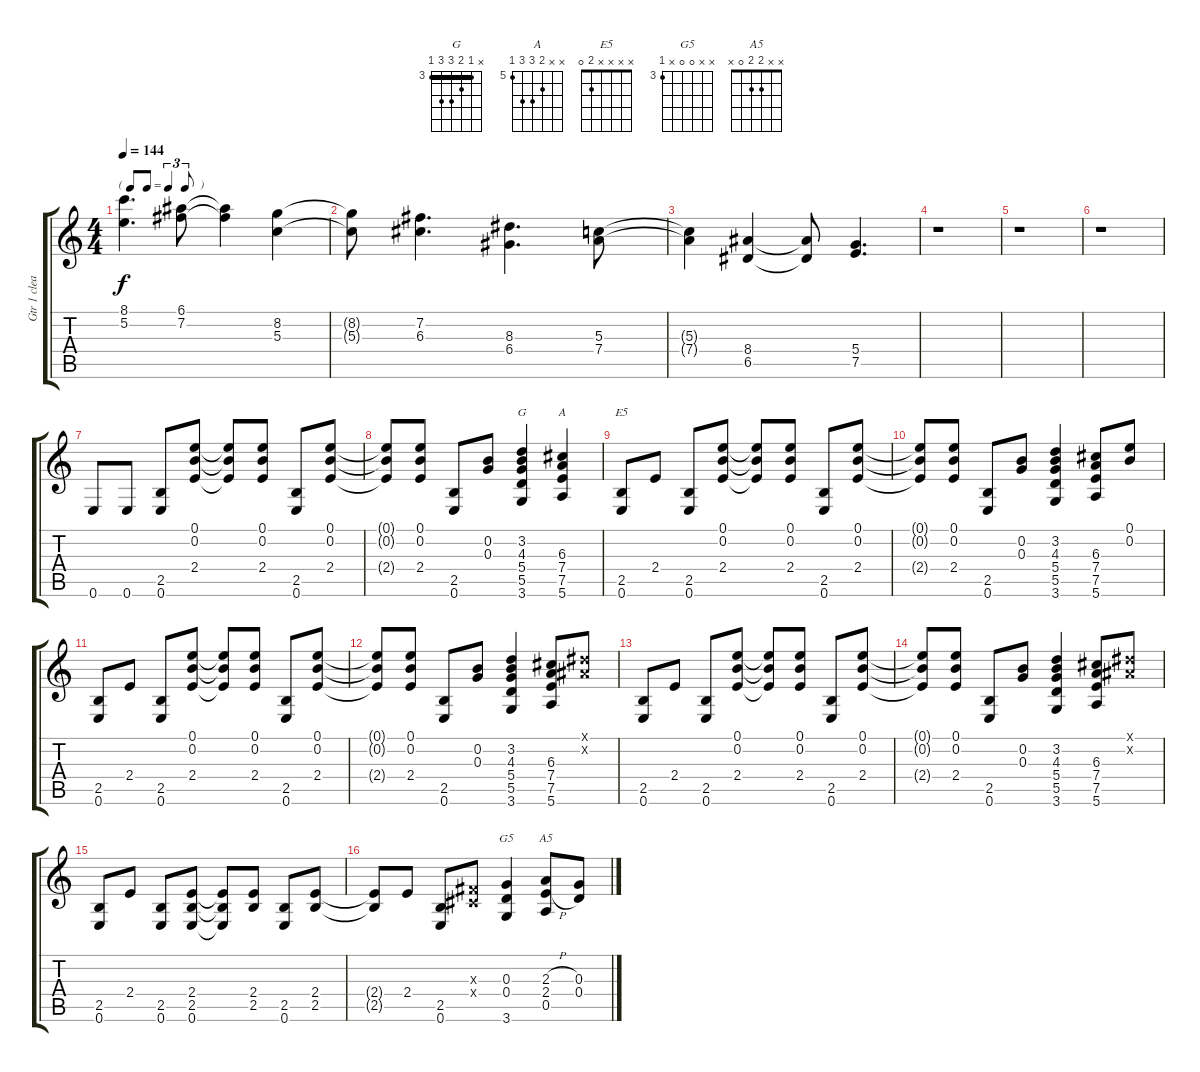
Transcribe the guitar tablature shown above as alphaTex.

\track ("Gtr 1 clean" "Gtr 1 clea") {instrument electricguitarclean}
\staff {score tabs}
\tuning (E4 B3 G3 D3 A2 E2) {hide}
\chord ("G" x 3 4 5 5 3) {firstfret 3 barre 3}
\chord ("A" x x 6 7 7 5) {firstfret 5}
\chord ("E5" x x x x 2 0)
\chord ("G5" x x 0 0 x 3) {firstfret 3}
\chord ("A5" x x 2 2 0 x)
\ts (4 4)
\tf triplet8th
\tempo 144
\clef g2
\ks c
(8.1 5.2).4{d dy f instrument electricguitarclean} (6.1 7.2).8 (6.1{t} 7.2{t}).4 (8.2 5.3).4 |
(8.2{t} 5.3{t}).8 (7.2 6.3).4{d} (8.3 6.4).4{d} (5.3 7.4).8 |
(5.3{t} 7.4{t}).4 (8.4 6.5).4 (8.4{t} 6.5{t}).8 (5.4 7.5).4{d} |
r.1 |
r.1 |
r.1 |
0.6.8 0.6.8 (2.5 0.6).8 (0.1 0.2 2.4).8 (0.1{t} 0.2{t} 2.4{t}).8 (0.1 0.2 2.4).8 (2.5 0.6).8 (0.1 0.2 2.4).8 |
(0.1{t} 0.2{t} 2.4{t}).8 (0.1 0.2 2.4).8 (2.5 0.6).8 (0.2 0.3).8 (3.2 4.3 5.4 5.5 3.6).4{ch "G"} (6.3 7.4 7.5 5.6).4{ch "A"} |
(2.5 0.6).8{ch "E5"} 2.4.8 (2.5 0.6).8 (0.1 0.2 2.4).8 (0.1{t} 0.2{t} 2.4{t}).8 (0.1 0.2 2.4).8 (2.5 0.6).8 (0.1 0.2 2.4).8 |
(0.1{t} 0.2{t} 2.4{t}).8 (0.1 0.2 2.4).8 (2.5 0.6).8 (0.2 0.3).8 (3.2 4.3 5.4 5.5 3.6).4 (6.3 7.4 7.5 5.6).8 (0.1 0.2).8 |
(2.5 0.6).8 2.4.8 (2.5 0.6).8 (0.1 0.2 2.4).8 (0.1{t} 0.2{t} 2.4{t}).8 (0.1 0.2 2.4).8 (2.5 0.6).8 (0.1 0.2 2.4).8 |
(0.1{t} 0.2{t} 2.4{t}).8 (0.1 0.2 2.4).8 (2.5 0.6).8 (0.2 0.3).8 (3.2 4.3 5.4 5.5 3.6).4 (6.3 7.4 7.5 5.6).8 (-1.1{x} -1.2{x}).8 |
(2.5 0.6).8 2.4.8 (2.5 0.6).8 (0.1 0.2 2.4).8 (0.1{t} 0.2{t} 2.4{t}).8 (0.1 0.2 2.4).8 (2.5 0.6).8 (0.1 0.2 2.4).8 |
(0.1{t} 0.2{t} 2.4{t}).8 (0.1 0.2 2.4).8 (2.5 0.6).8 (0.2 0.3).8 (3.2 4.3 5.4 5.5 3.6).4 (6.3 7.4 7.5 5.6).8 (-1.1{x} -1.2{x}).8 |
(2.5 0.6).8 2.4.8 (2.5 0.6).8 (2.4 2.5 0.6).8 (2.4{t} 2.5{t} 0.6{t}).8 (2.4 2.5).8 (2.5 0.6).8 (2.4 2.5).8 |
(2.4{t} 2.5{t}).8 2.4.8 (2.5 0.6).8 (-1.3{x} -1.4{x}).8 (0.3 0.4 3.6).4{ch "G5"} (2.3{h} 2.4{h} 0.5).8{ch "A5"} (0.3 0.4).8
